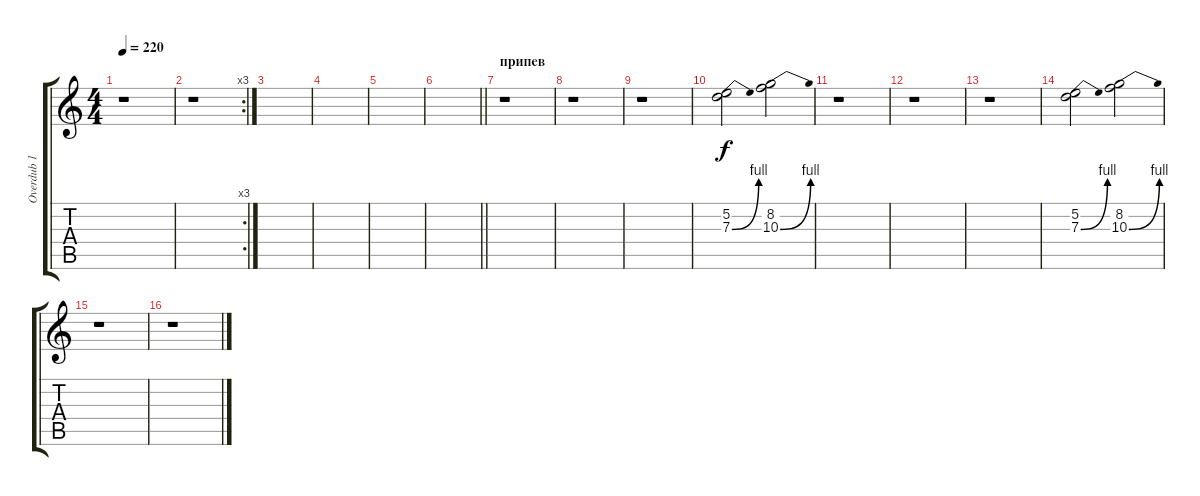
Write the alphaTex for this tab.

\track ("Overdub 1" "Overdub 1") {instrument distortionguitar}
\staff {score tabs}
\tuning (E4 B3 G3 D3 A2 E2) {hide}
\ts (4 4)
\tempo 220
\clef g2
\ks c
r.1{dy f} |
\rc 3
r.1 |
|
|
|
\barLineRight lightlight
|
\section ("" "припев")
r.1 |
r.1 |
r.1 |
(5.2 7.3{be (bend 0 0 60 4)}).2 (8.2 10.3{be (bend 0 0 60 4)}).2 |
r.1 |
r.1 |
r.1 |
(5.2 7.3{be (bend 0 0 60 4)}).2 (8.2 10.3{be (bend 0 0 60 4)}).2 |
r.1 |
r.1
